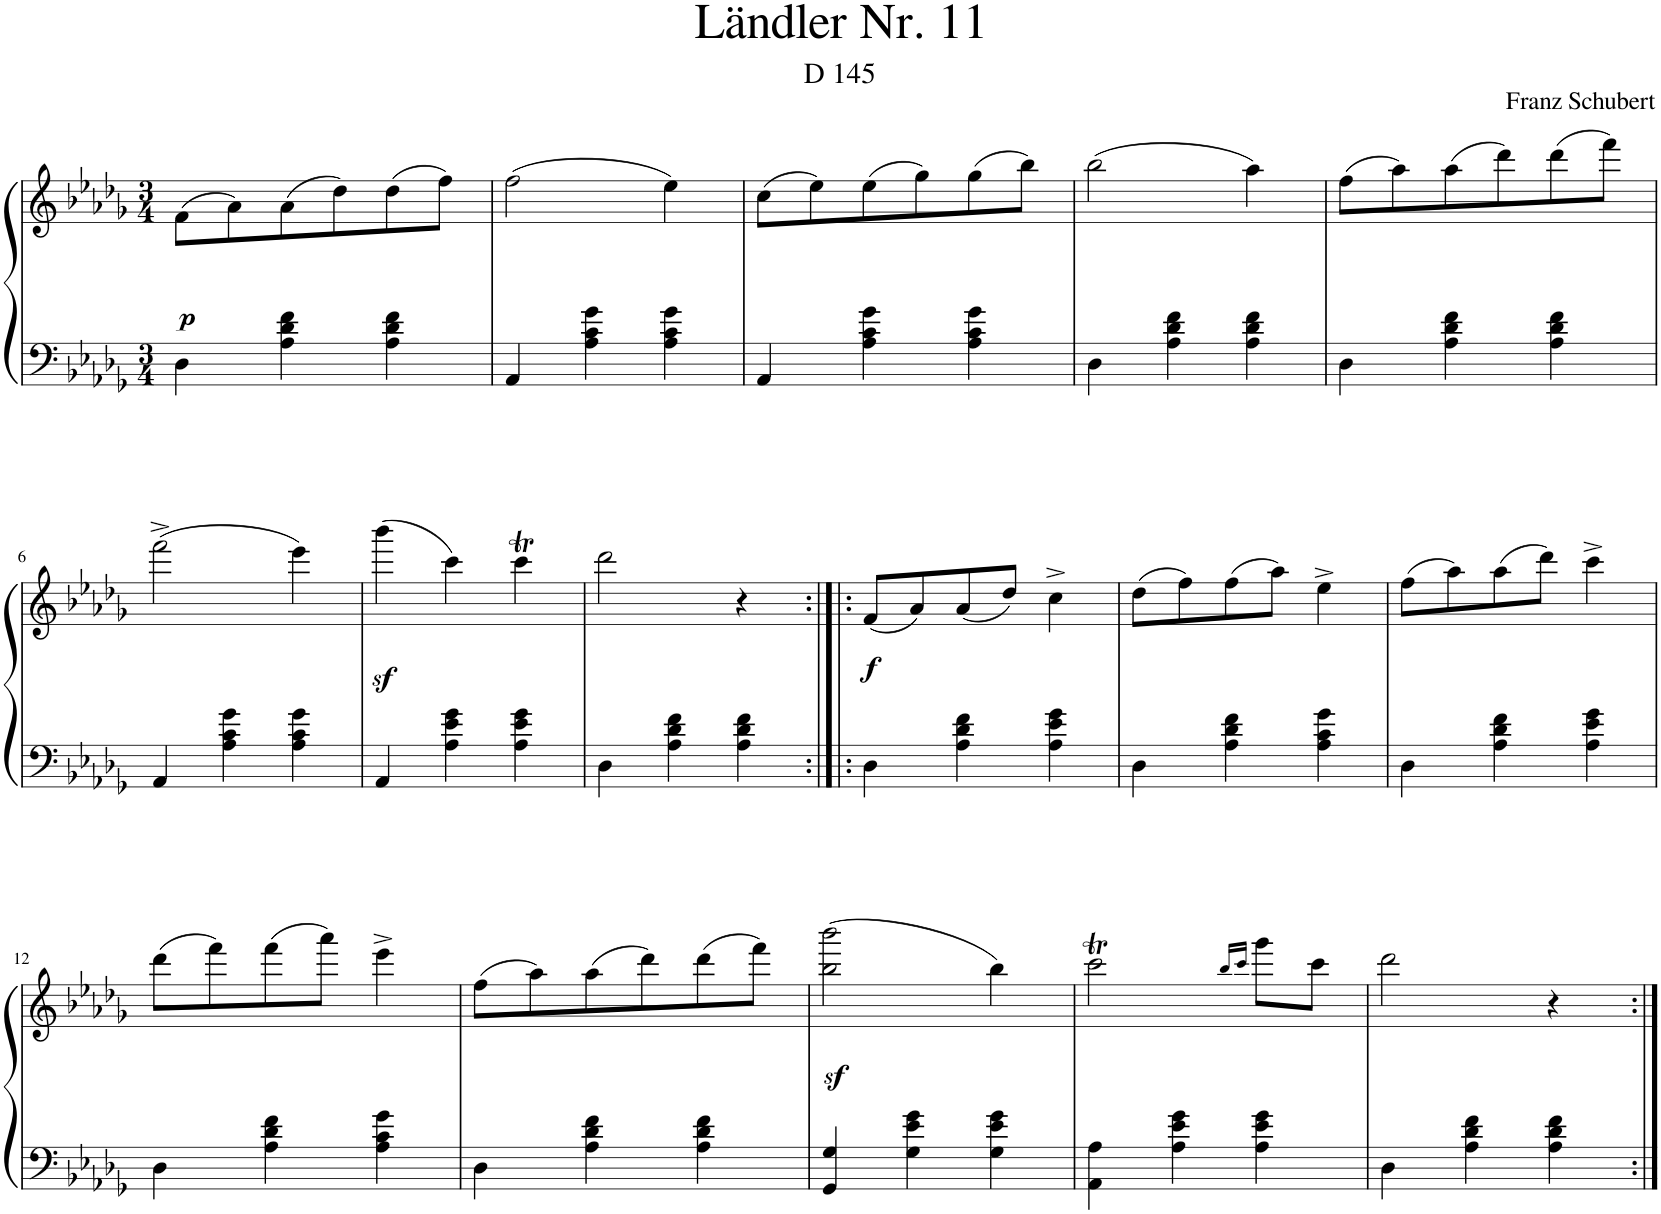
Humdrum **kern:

**kern	**kern	**dynam
*part1	*part1	*part1
*staff2	*staff1	*staff1/2
*I"Piano	*	*
*I'Pno.	*	*
*clefF4	*clefG2	*
*k[b-e-a-d-g-]	*k[b-e-a-d-g-]	*
*M3/4	*M3/4	*
=1	=1	=1
!	!	!LO:DY:a=2
4D-\	(8f\L	p
.	8a-\)	.
4A-\ 4d-\ 4f\	(8a-\	.
.	8dd-\)	.
4A-\ 4d-\ 4f\	(8dd-\	.
.	8ff\J)	.
=2	=2	=2
4AA-/	(2ff\	.
4A-\ 4c\ 4g-\	.	.
4A-\ 4c\ 4g-\	4ee-\)	.
=3	=3	=3
4AA-/	(8cc\L	.
.	8ee-\)	.
4A-\ 4c\ 4g-\	(8ee-\	.
.	8gg-\)	.
4A-\ 4c\ 4g-\	(8gg-\	.
.	8bb-\J)	.
=4	=4	=4
4D-\	(2bb-\	.
4A-\ 4d-\ 4f\	.	.
4A-\ 4d-\ 4f\	4aa-\)	.
=5	=5	=5
4D-\	(8ff\L	.
.	8aa-\)	.
4A-\ 4d-\ 4f\	(8aa-\	.
.	8ddd-\)	.
4A-\ 4d-\ 4f\	(8ddd-\	.
.	8fff\J)	.
!!LO:LB:g=z
=6	=6	=6
4AA-/	(2fff^\	.
4A-\ 4c\ 4g-\	.	.
4A-\ 4c\ 4g-\	4eee-\)	.
=7	=7	=7
4AA-/	(4bbb-z<\	.
4A-\ 4e-\ 4g-\	4ccc\)	.
4A-\ 4e-\ 4g-\	4ccct\	.
=8	=8	=8
4D-\	2ddd-\	.
4A-\ 4d-\ 4f\	.	.
4A-\ 4d-\ 4f\	4r	.
=9:|!|:	=9:|!|:	=9:|!|:
!	!	!LO:DY:b
4D-\	(8f/L	f
.	8a-/)	.
4A-\ 4d-\ 4f\	(8a-/	.
.	8dd-/J)	.
4A-\ 4e-\ 4g-\	4cc^\	.
=10	=10	=10
4D-\	(8dd-\L	.
.	8ff\)	.
4A-\ 4d-\ 4f\	(8ff\	.
.	8aa-\J)	.
4A-\ 4c\ 4g-\	4ee-^\	.
=11	=11	=11
4D-\	(8ff\L	.
.	8aa-\)	.
4A-\ 4d-\ 4f\	(8aa-\	.
.	8ddd-\J)	.
4A-\ 4e-\ 4g-\	4ccc^\	.
!!LO:LB:g=z
=12	=12	=12
4D-\	(8ddd-\L	.
.	8fff\)	.
4A-\ 4d-\ 4f\	(8fff\	.
.	8aaa-\J)	.
4A-\ 4c\ 4g-\	4eee-^\	.
=13	=13	=13
4D-\	(8ff\L	.
.	8aa-\)	.
4A-\ 4d-\ 4f\	(8aa-\	.
.	8ddd-\)	.
4A-\ 4d-\ 4f\	(8ddd-\	.
.	8fff\J)	.
=14	=14	=14
4GG-/ 4G-/	(2bb-\z< 2bbb-\z<	.
4G-\ 4e-\ 4g-\	.	.
4G-\ 4e-\ 4g-\	4bb-\)	.
=15	=15	=15
4AA-\ 4A-\	2ccct\	.
4A-\ 4e-\ 4g-\	.	.
.	16qbb-/LL	.
.	16qccc/JJ	.
4A-\ 4e-\ 4g-\	8ggg-\L	.
.	8ccc\J	.
=16	=16	=16
4D-\	2ddd-\	.
4A-\ 4d-\ 4f\	.	.
4A-\ 4d-\ 4f\	4r	.
=:|!	=:|!	=:|!
*-	*-	*-
